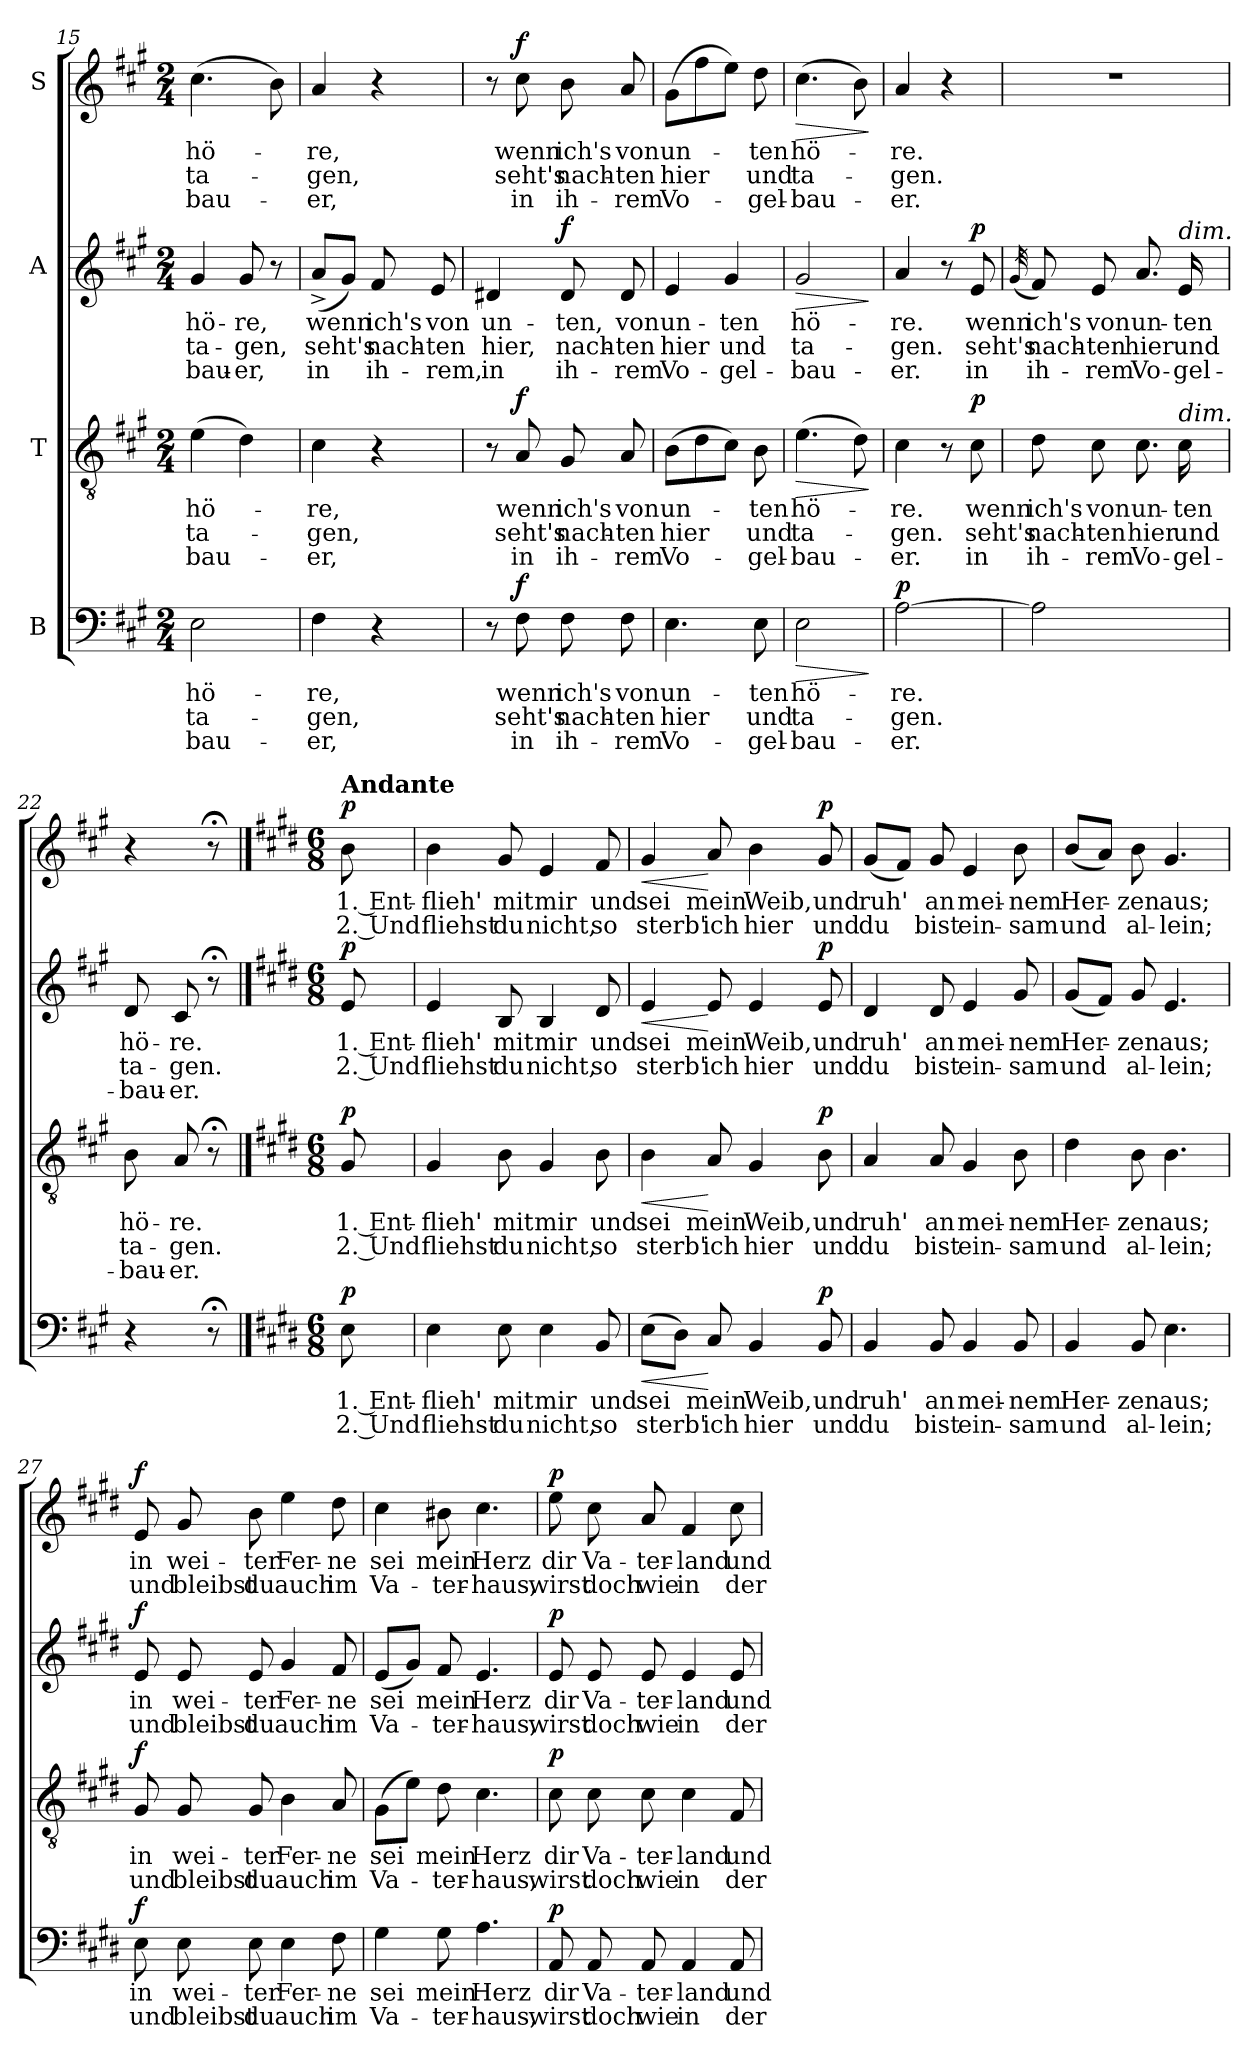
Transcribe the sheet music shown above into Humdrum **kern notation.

**kern	**text	**text	**text	**dynam	**kern	**text	**text	**text	**dynam	**kern	**text	**text	**text	**dynam	**kern	**text	**text	**text	**dynam
*part4	*part4	*part4	*part4	*part4	*part3	*part3	*part3	*part3	*part3	*part2	*part2	*part2	*part2	*part2	*part1	*part1	*part1	*part1	*part1
*staff4	*staff4	*staff4	*staff4	*staff4	*staff3	*staff3	*staff3	*staff3	*staff3	*staff2	*staff2	*staff2	*staff2	*staff2	*staff1	*staff1	*staff1	*staff1	*staff1
*I"B	*	*	*	*	*I"T	*	*	*	*	*I"A	*	*	*	*	*I"S	*	*	*	*
*clefF4	*	*	*	*	*clefGv2	*	*	*	*	*clefG2	*	*	*	*	*clefG2	*	*	*	*
*k[f#c#g#]	*	*	*	*	*k[f#c#g#]	*	*	*	*	*k[f#c#g#]	*	*	*	*	*k[f#c#g#]	*	*	*	*
*M2/4	*	*	*	*	*M2/4	*	*	*	*	*M2/4	*	*	*	*	*M2/4	*	*	*	*
=15	=15	=15	=15	=15	=15	=15	=15	=15	=15	=15	=15	=15	=15	=15	=15	=15	=15	=15	=15
2E\	hö-	ta-	-bau-	.	(4e\	hö-	ta-	-bau-	.	4g#/	hö-	ta-	-bau-	.	(4.cc#\	hö-	ta-	-bau-	.
.	.	.	.	.	4d\)	.	.	.	.	8g#/	-re,	-gen,	-er,	.	.	.	.	.	.
.	.	.	.	.	.	.	.	.	.	8r	.	.	.	.	8b\)	.	.	.	.
=16	=16	=16	=16	=16	=16	=16	=16	=16	=16	=16	=16	=16	=16	=16	=16	=16	=16	=16	=16
4F#\	­re,	­gen,	­er,	.	4c#\	-re,	-gen,	-er,	.	(8a^/L	wenn	seht's	in	.	4a/	­re,	­gen,	­er,	.
.	.	.	.	.	.	.	.	.	.	8g#/J)	.	.	.	.	.	.	.	.	.
4r	.	.	.	.	4r	.	.	.	.	8f#/	ich's	nach-	ih-	.	4r	.	.	.	.
.	.	.	.	.	.	.	.	.	.	8e/	von	-ten	-rem,	.	.	.	.	.	.
=17	=17	=17	=17	=17	=17	=17	=17	=17	=17	=17	=17	=17	=17	=17	=17	=17	=17	=17	=17
8r	.	.	.	.	8r	.	.	.	.	4d#X/	un-	hier,	in	.	8r	.	.	.	.
!	!	!	!	!LO:DY:a	!	!	!	!	!LO:DY:a	!	!	!	!	!	!	!	!	!	!LO:DY:a
8F#\	wenn	seht's	in	f	8A/	wenn	seht's	in	f	.	.	.	.	.	8cc#\	wenn	seht's	in	f
!	!	!	!	!	!	!	!	!	!	!	!	!	!	!LO:DY:a	!	!	!	!	!
8F#\	ich's	nach-	ih-	.	8G#/	ich's	nach-	ih-	.	8d#/	-ten,	nach-	ih-	f	8b\	ich's	nach-	ih-	.
8F#\	von	-ten	-rem	.	8A/	von	-ten	-rem	.	8d#/	von	-ten	-rem	.	8a/	von	-ten	-rem	.
!!LO:LB:g=z
=18	=18	=18	=18	=18	=18	=18	=18	=18	=18	=18	=18	=18	=18	=18	=18	=18	=18	=18	=18
4.E\	un-	hier	Vo-	.	(8B\L	un-	hier	Vo-	.	4e/	un-	hier	Vo-	.	(8g#\L	un-	hier	Vo-	.
.	.	.	.	.	8d\	.	.	.	.	.	.	.	.	.	8ff#\	.	.	.	.
.	.	.	.	.	8c#\J)	.	.	.	.	4g#/	-ten	und	-gel-	.	8ee\J)	.	.	.	.
8E\	-ten	und	-gel-	.	8B\	-ten	und	-gel-	.	.	.	.	.	.	8dd\	-ten	und	-gel-	.
=19	=19	=19	=19	=19	=19	=19	=19	=19	=19	=19	=19	=19	=19	=19	=19	=19	=19	=19	=19
!	!	!	!	!LO:HP:b	!	!	!	!	!LO:HP:b	!	!	!	!	!LO:HP:b	!	!	!	!	!LO:HP:b
2E\	hö-	ta-	-bau-	>	(4.e\	hö-	ta-	-bau-	>	2g#/	hö-	ta-	-bau-	>	(4.cc#\	hö-	ta-	-bau-	>
.	.	.	.	.	8d\)	.	.	.	.	.	.	.	.	.	8b\)	.	.	.	.
.	.	.	.	]	.	.	.	.	]	.	.	.	.	]	.	.	.	.	]
=20	=20	=20	=20	=20	=20	=20	=20	=20	=20	=20	=20	=20	=20	=20	=20	=20	=20	=20	=20
!	!	!	!	!LO:DY:a	!	!	!	!	!	!	!	!	!	!	!	!	!	!	!
[2A\	-re.	-gen.	-er.	p	4c#\	-re.	-gen.	-er.	.	4a/	-re.	-gen.	-er.	.	4a/	-re.	-gen.	-er.	.
.	.	.	.	.	8r	.	.	.	.	8r	.	.	.	.	4r	.	.	.	.
!	!	!	!	!	!	!	!	!	!LO:DY:a	!	!	!	!	!LO:DY:a	!	!	!	!	!
.	.	.	.	.	8c#\	wenn	seht's	in	p	8e/	wenn	seht's	in	p	.	.	.	.	.
=21	=21	=21	=21	=21	=21	=21	=21	=21	=21	=21	=21	=21	=21	=21	=21	=21	=21	=21	=21
.	.	.	.	.	.	.	.	.	.	(32qg#/	.	.	.	.	.	.	.	.	.
2A\]	.	.	.	.	8d\	ich's	nach-	ih-	.	8f#/)	ich's	nach-	ih-	.	2r	.	.	.	.
.	.	.	.	.	8c#\	von	-ten	-rem	.	8e/	von	-ten	-rem	.	.	.	.	.	.
.	.	.	.	.	8.c#\	un-	hier	Vo-	.	8.a/	un-	hier	Vo-	.	.	.	.	.	.
!	!	!	!	!	!	!	!	!	!	!LO:TX:a:i:t=dim.	!	!	!	!	!	!	!	!	!
!	!	!	!	!	!LO:TX:a:i:t=dim.	!	!	!	!	!	!	!	!	!	!	!	!	!	!
.	.	.	.	.	16c#\	-ten	und	-gel-	.	16e/	-ten	und	-gel-	.	.	.	.	.	.
=22	=22	=22	=22	=22	=22	=22	=22	=22	=22	=22	=22	=22	=22	=22	=22	=22	=22	=22	=22
4r	.	.	.	.	8B\	hö-	ta-	-bau-	.	8d/	hö-	ta-	-bau-	.	4r	.	.	.	.
.	.	.	.	.	8A/	-re.	-gen.	-er.	.	8c#/	-re.	-gen.	-er.	.	.	.	.	.	.
8r;<	.	.	.	.	8r;<	.	.	.	.	8r;<	.	.	.	.	8r;<	.	.	.	.
!!LO:PB:g=z
==22X2	==22X2	==22X2	==22X2	==22X2	==22X2	==22X2	==22X2	==22X2	==22X2	==22X2	==22X2	==22X2	==22X2	==22X2	==22X2	==22X2	==22X2	==22X2	==22X2
*k[f#c#g#d#]	*	*	*	*	*k[f#c#g#d#]	*	*	*	*	*k[f#c#g#d#]	*	*	*	*	*k[f#c#g#d#]	*	*	*	*
*M6/8	*	*	*	*	*M6/8	*	*	*	*	*M6/8	*	*	*	*	*M6/8	*	*	*	*
!	!	!	!	!	!	!	!	!	!	!	!	!	!	!	!LO:TX:a:B:t=Andante	!	!	!	!
!	!	!	!	!LO:DY:a	!	!	!	!	!LO:DY:a	!	!	!	!	!LO:DY:a	!	!	!	!	!LO:DY:a
8E\	1. Ent-	2. Und	.	p	8G#/	1. Ent-	2. Und	.	p	8e/	1. Ent-	2. Und	.	p	8b\	1. Ent-	2. Und	.	p
=23	=23	=23	=23	=23	=23	=23	=23	=23	=23	=23	=23	=23	=23	=23	=23	=23	=23	=23	=23
4E\	-flieh'	fliehst	.	.	4G#/	-flieh'	fliehst	.	.	4e/	-flieh'	fliehst	.	.	4b\	-flieh'	fliehst	.	.
8E\	mit	du	.	.	8B\	mit	du	.	.	8B/	mit	du	.	.	8g#/	mit	du	.	.
4E\	mir	nicht,	.	.	4G#/	mir	nicht,	.	.	4B/	mir	nicht,	.	.	4e/	mir	nicht,	.	.
8BB/	und	so	.	.	8B\	und	so	.	.	8d#/	und	so	.	.	8f#/	und	so	.	.
=24	=24	=24	=24	=24	=24	=24	=24	=24	=24	=24	=24	=24	=24	=24	=24	=24	=24	=24	=24
!	!	!	!	!LO:HP:b	!	!	!	!	!LO:HP:b	!	!	!	!	!LO:HP:b	!	!	!	!	!LO:HP:b
(8E\L	sei	sterb'	.	<	4B\	sei	sterb'	.	<	4e/	sei	sterb'	.	<	4g#/	sei	sterb'	.	<
8D#\J)	.	.	.	.	.	.	.	.	.	.	.	.	.	.	.	.	.	.	.
8C#/	mein	ich	.	[	8A/	mein	ich	.	[	8e/	mein	ich	.	[	8a/	mein	ich	.	[
4BB/	Weib,	hier	.	.	4G#/	Weib,	hier	.	.	4e/	Weib,	hier	.	.	4b\	Weib,	hier	.	.
!	!	!	!	!LO:DY:a	!	!	!	!	!LO:DY:a	!	!	!	!	!LO:DY:a	!	!	!	!	!LO:DY:a
8BB/	und	und	.	p	8B\	und	und	.	p	8e/	und	und	.	p	8g#/	und	und	.	p
=25	=25	=25	=25	=25	=25	=25	=25	=25	=25	=25	=25	=25	=25	=25	=25	=25	=25	=25	=25
4BB/	ruh'	du	.	.	4A/	ruh'	du	.	.	4d#/	ruh'	du	.	.	(8g#/L	ruh'	du	.	.
.	.	.	.	.	.	.	.	.	.	.	.	.	.	.	8f#/J)	.	.	.	.
8BB/	an	bist	.	.	8A/	an	bist	.	.	8d#/	an	bist	.	.	8g#/	an	bist	.	.
4BB/	mei-	ein-	.	.	4G#/	mei-	ein-	.	.	4e/	mei-	ein-	.	.	4e/	mei-	ein-	.	.
8BB/	-nem	-sam	.	.	8B\	-nem	-sam	.	.	8g#/	-nem	-sam	.	.	8b\	-nem	-sam	.	.
=26	=26	=26	=26	=26	=26	=26	=26	=26	=26	=26	=26	=26	=26	=26	=26	=26	=26	=26	=26
4BB/	Her-	und	.	.	4d#\	Her-	und	.	.	(8g#/L	Her-	und	.	.	(8b/L	Her-	und	.	.
.	.	.	.	.	.	.	.	.	.	8f#/J)	.	.	.	.	8a/J)	.	.	.	.
8BB/	-zen	al-	.	.	8B\	-zen	al-	.	.	8g#/	-zen	al-	.	.	8b\	-zen	al-	.	.
4.E\	aus;	-lein;	.	.	4.B\	aus;	-lein;	.	.	4.e/	aus;	-lein;	.	.	4.g#/	aus;	-lein;	.	.
!!LO:LB:g=z
=27	=27	=27	=27	=27	=27	=27	=27	=27	=27	=27	=27	=27	=27	=27	=27	=27	=27	=27	=27
!	!	!	!	!LO:DY:a	!	!	!	!	!LO:DY:a	!	!	!	!	!LO:DY:a	!	!	!	!	!LO:DY:a
8E\	in	und	.	f	8G#/	in	und	.	f	8e/	in	und	.	f	8e/	in	und	.	f
8E\	wei-	bleibst	.	.	8G#/	wei-	bleibst	.	.	8e/	wei-	bleibst	.	.	8g#/	wei-	bleibst	.	.
8E\	-ter	du	.	.	8G#/	-ter	du	.	.	8e/	-ter	du	.	.	8b\	-ter	du	.	.
4E\	Fer-	auch	.	.	4B\	Fer-	auch	.	.	4g#/	Fer-	auch	.	.	4ee\	Fer-	auch	.	.
8F#\	-ne	im	.	.	8A/	-ne	im	.	.	8f#/	-ne	im	.	.	8dd#\	-ne	im	.	.
=28	=28	=28	=28	=28	=28	=28	=28	=28	=28	=28	=28	=28	=28	=28	=28	=28	=28	=28	=28
4G#\	sei	Va-	.	.	(8G#\L	sei	-Va-	.	.	(8e/L	sei	-Va-	.	.	4cc#\	sei	Va-	.	.
.	.	.	.	.	8e\J)	.	.	.	.	8g#/J)	.	.	.	.	.	.	.	.	.
8G#\	mein	-ter-	.	.	8d#\	mein	-ter-	.	.	8f#/	mein	-ter-	.	.	8b#X\	mein	-ter-	.	.
4.A\	Herz	-haus,	.	.	4.c#\	Herz	-haus,	.	.	4.e/	Herz	-haus,	.	.	4.cc#\	Herz	-haus,	.	.
=29	=29	=29	=29	=29	=29	=29	=29	=29	=29	=29	=29	=29	=29	=29	=29	=29	=29	=29	=29
!	!	!	!	!LO:DY:a	!	!	!	!	!LO:DY:a	!	!	!	!	!LO:DY:a	!	!	!	!	!LO:DY:a
8AA/	dir	wirst	.	p	8c#\	dir	wirst	.	p	8e/	dir	wirst	.	p	8ee\	dir	wirst	.	p
8AA/	Va-	doch	.	.	8c#\	Va-	doch	.	.	8e/	Va-	doch	.	.	8cc#\	Va-	doch	.	.
8AA/	-ter-	wie	.	.	8c#\	-ter-	wie	.	.	8e/	-ter-	wie	.	.	8a/	-ter-	wie	.	.
4AA/	-land	in	.	.	4c#\	-land	in	.	.	4e/	-land	in	.	.	4f#/	-land	in	.	.
8AA/	und	der	.	.	8F#/	und	der	.	.	8e/	und	der	.	.	8cc#\	und	der	.	.
=	=	=	=	=	=	=	=	=	=	=	=	=	=	=	=	=	=	=	=
*-	*-	*-	*-	*-	*-	*-	*-	*-	*-	*-	*-	*-	*-	*-	*-	*-	*-	*-	*-
